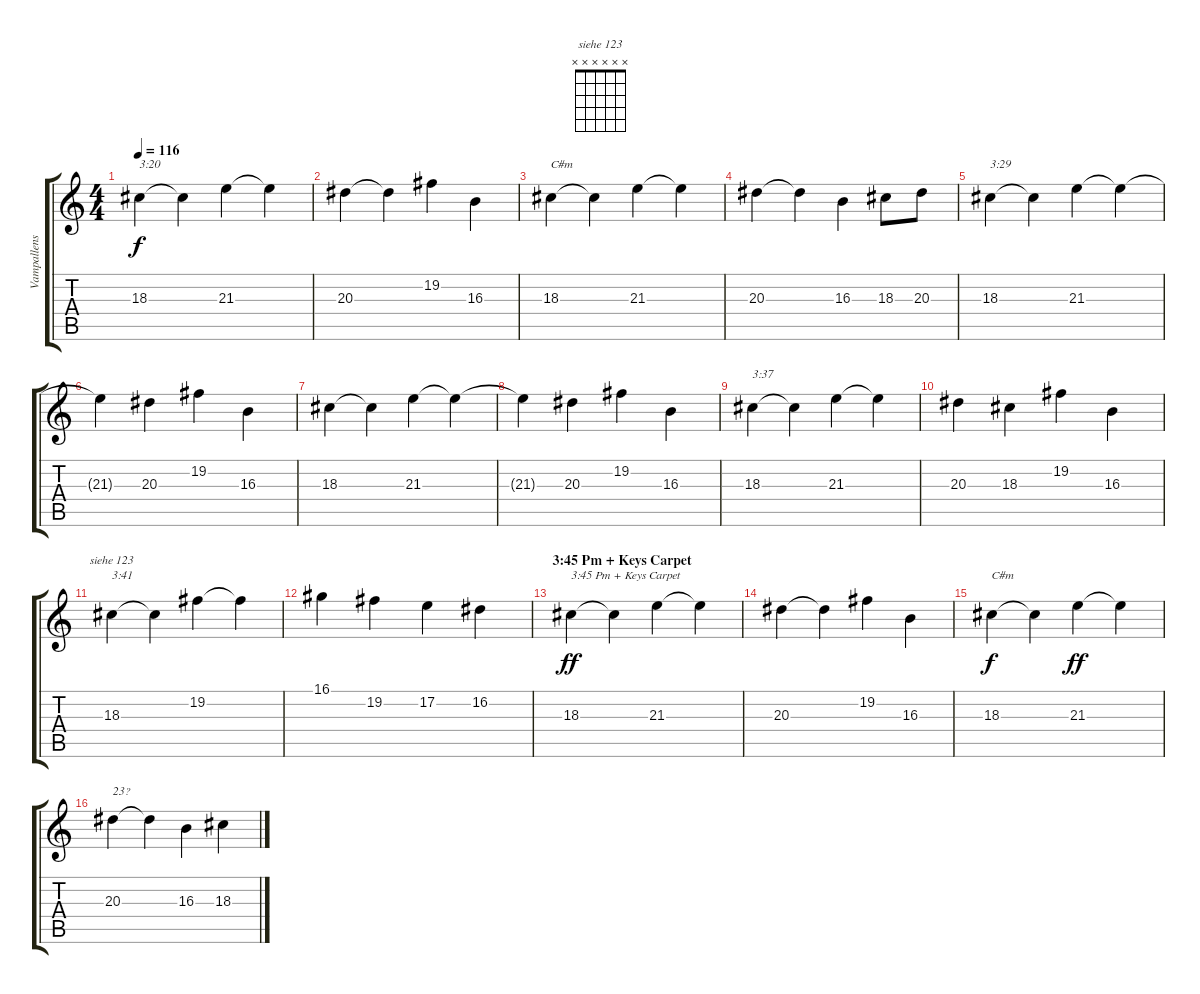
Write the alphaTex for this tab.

\track ("Vampallens Piano Double" "Vampallens") {instrument brightacousticpiano}
\staff {score tabs}
\tuning (E4 B3 G3 D3 A2 E2) {hide}
\chord ("siehe 123" x x x x x x)
\ts (4 4)
\tempo 116
\clef g2
\ks c
18.3.4{txt "3:20" dy f} 18.3{t}.4 21.3.4 21.3{t}.4 |
20.3.4 20.3{t}.4 19.2.4 16.3.4 |
18.3.4{txt "C#m"} 18.3{t}.4 21.3.4 21.3{t}.4 |
20.3.4 20.3{t}.4 16.3.4 18.3.8 20.3.8 |
18.3.4{txt "3:29"} 18.3{t}.4 21.3.4 21.3{t}.4 |
21.3{t}.4 20.3.4 19.2.4 16.3.4 |
18.3.4 18.3{t}.4 21.3.4 21.3{t}.4 |
21.3{t}.4 20.3.4 19.2.4 16.3.4 |
18.3.4{txt "3:37"} 18.3{t}.4 21.3.4 21.3{t}.4 |
20.3.4 18.3.4 19.2.4 16.3.4 |
18.3.4{ch "siehe 123" txt "3:41"} 18.3{t}.4 19.2.4 19.2{t}.4 |
16.1.4 19.2.4 17.2.4 16.2.4 |
\section ("" "3:45 Pm + Keys Carpet")
18.3.4{txt "3:45 Pm + Keys Carpet" dy ff} 18.3{t}.4 21.3.4 21.3{t}.4 |
20.3.4 20.3{t}.4 19.2.4 16.3.4 |
18.3.4{txt "C#m" dy f} 18.3{t}.4 21.3.4{dy ff} 21.3{t}.4 |
20.3.4{txt "23?"} 20.3{t}.4 16.3.4 18.3.4
